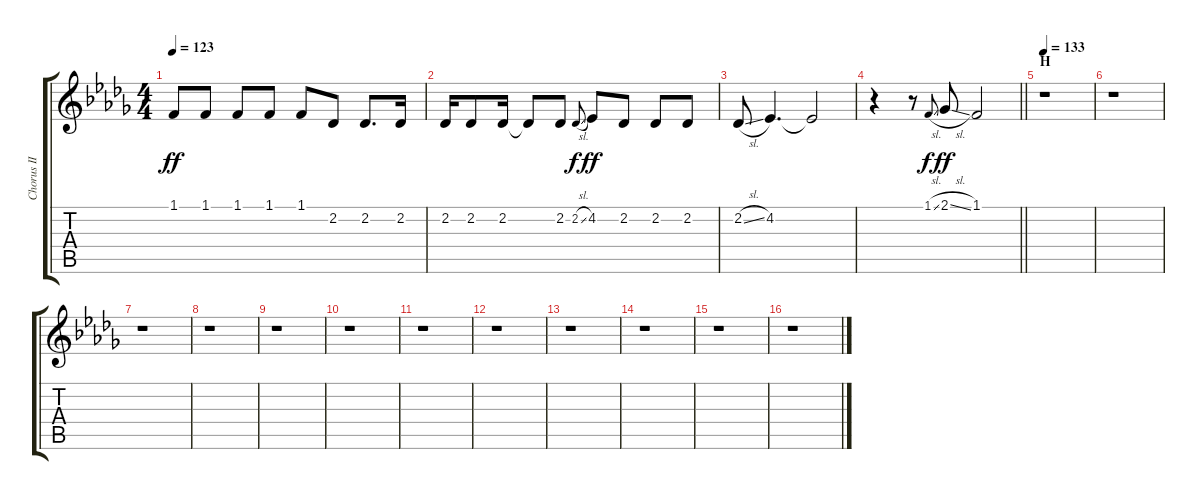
\track ("Chorus II" "Chorus II") {instrument voiceoohs}
\staff {score tabs}
\tuning (E4 B3 G3 D3 A2 E2) {hide}
\ts (4 4)
\tempo 123
\clef g2
\ks db
1.1.8{dy ff} 1.1.8 1.1.8 1.1.8 1.1.8 2.2.8 2.2.8{d} 2.2.16 |
2.2.16 2.2.8 2.2.16 2.2{t}.8 2.2.8 2.2{sl}.8{gr onbeat dy f} 4.2.8{dy ff} 2.2.8 2.2.8 2.2.8 |
2.2{sl}.8 4.2.4{d} 4.2{t}.2 |
\barLineRight lightlight
r.4 r.8 1.1{sl}.8{gr onbeat dy f} 2.1{sl}.8{dy ff} 1.1.2 |
\section ("" "H")
\tempo 133
r.1 |
r.1 |
r.1 |
r.1 |
r.1 |
r.1 |
r.1 |
r.1 |
r.1 |
r.1 |
r.1 |
r.1
